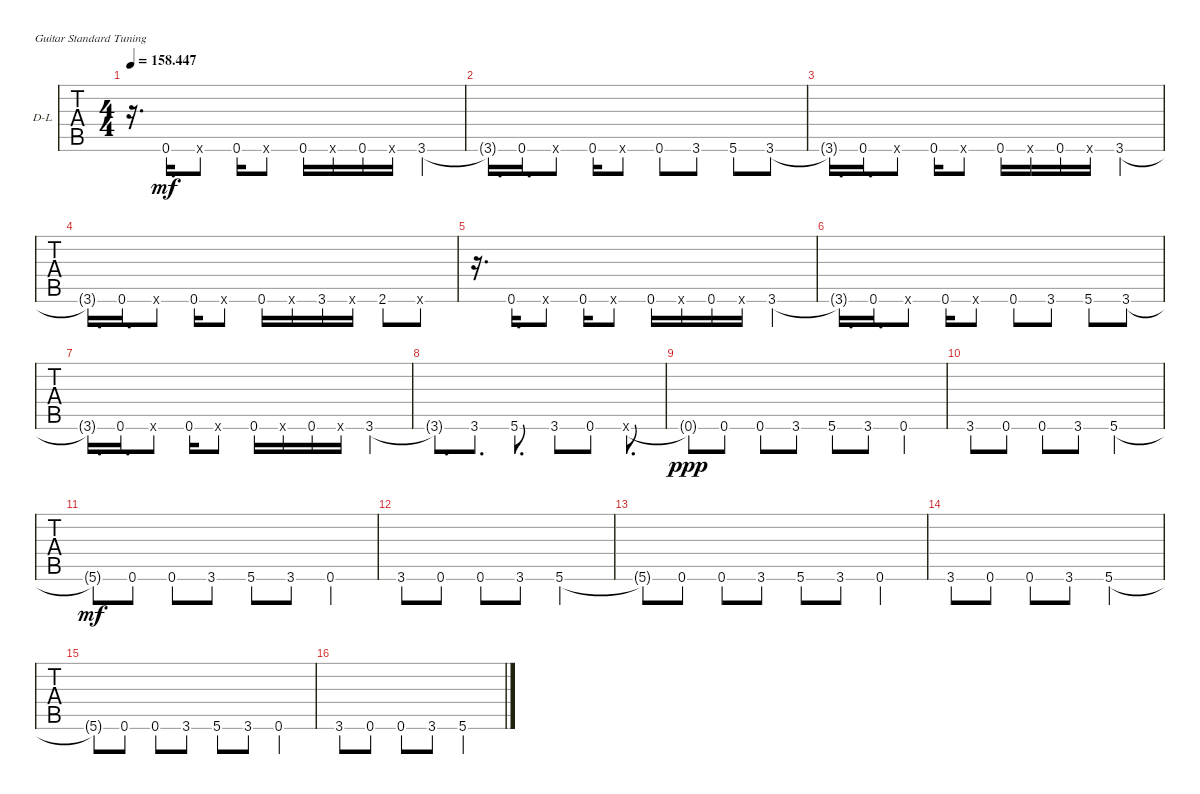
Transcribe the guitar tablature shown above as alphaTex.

\defaultSystemsLayout 4
\bracketExtendMode groupsimilarinstruments
\firstSystemTrackNameOrientation horizontal
\otherSystemsTrackNameOrientation horizontal
\track ("Distortion-Left" "D-L") {instrument distortionguitar}
\staff {tabs}
\tuning (E4 B3 G3 D3 A2 E2)
\ts (4 4)
\tempo
158.447
\accidentals auto
\clef g2
\ottava regular
\simile none
\ks c
r.16{d dy mf} 0.6.16{d} 0.6{x}.8 0.6{hac}.16 0.6{x}.8 0.6.16 0.6{x}.16 0.6{hac}.16 0.6{x}.16 3.6.4 |
3.6{t}.16{d} 0.6{hac}.16{d} 0.6{x}.8 0.6.16 0.6{x}.8 0.6{hac}.8 3.6.8 5.6{hac}.8 3.6.8 |
3.6{t}.16{d} 0.6{hac}.16{d} 0.6{x}.8 0.6.16 0.6{x}.8 0.6{hac}.16 0.6{x}.16 0.6.16 0.6{x}.16 3.6{hac}.4 |
3.6{t}.16{d} 0.6.16{d} 0.6{x}.8 0.6{hac}.16 0.6{x}.8 0.6.16 0.6{x}.16 3.6{hac}.16 0.6{x}.16 2.6.8 2.6{x}.8 |
r.16{d} 0.6{hac}.16{d} 0.6{x}.8 0.6.16 0.6{x}.8 0.6{hac}.16 0.6{x}.16 0.6.16 0.6{x}.16 3.6{hac}.4 |
3.6{t}.16{d} 0.6.16{d} 0.6{x}.8 0.6{hac}.16 0.6{x}.8 0.6{hac}.8 3.6.8 5.6{hac}.8 3.6.8 |
3.6{t}.16{d} 0.6{hac}.16{d} 0.6{x}.8 0.6.16 0.6{x}.8 0.6{hac}.16 0.6{x}.16 0.6.16 0.6{x}.16 3.6{hac}.4 |
3.6{t}.8{d} 3.6.8{d} 5.6{hac}.8{d} 3.6.8 0.6{hac}.8 0.6{x}.8{d} |
0.6{x t}.8{dy ppp} 0.6.8 0.6.8 3.6.8 5.6.8 3.6.8 0.6.4 |
3.6.8 0.6.8 0.6.8 3.6.8 5.6.2 |
5.6{t}.8{dy mf} 0.6{hac}.8 0.6.8 3.6.8 5.6{hac}.8 3.6.8 0.6{hac}.4 |
3.6.8 0.6{hac}.8 0.6.8 3.6{hac}.8 5.6.2 |
5.6{t}.8 0.6{hac}.8 0.6.8 3.6{hac}.8 5.6.8 3.6{hac}.8 0.6.4 |
3.6{hac}.8 0.6.8 0.6{hac}.8 3.6.8 5.6{hac}.2 |
5.6{t}.8 0.6.8 0.6{hac}.8 3.6.8 5.6{hac}.8 3.6.8 0.6{hac}.4 |
3.6.8 0.6{hac}.8 0.6.8 3.6{hac}.8 5.6.2
